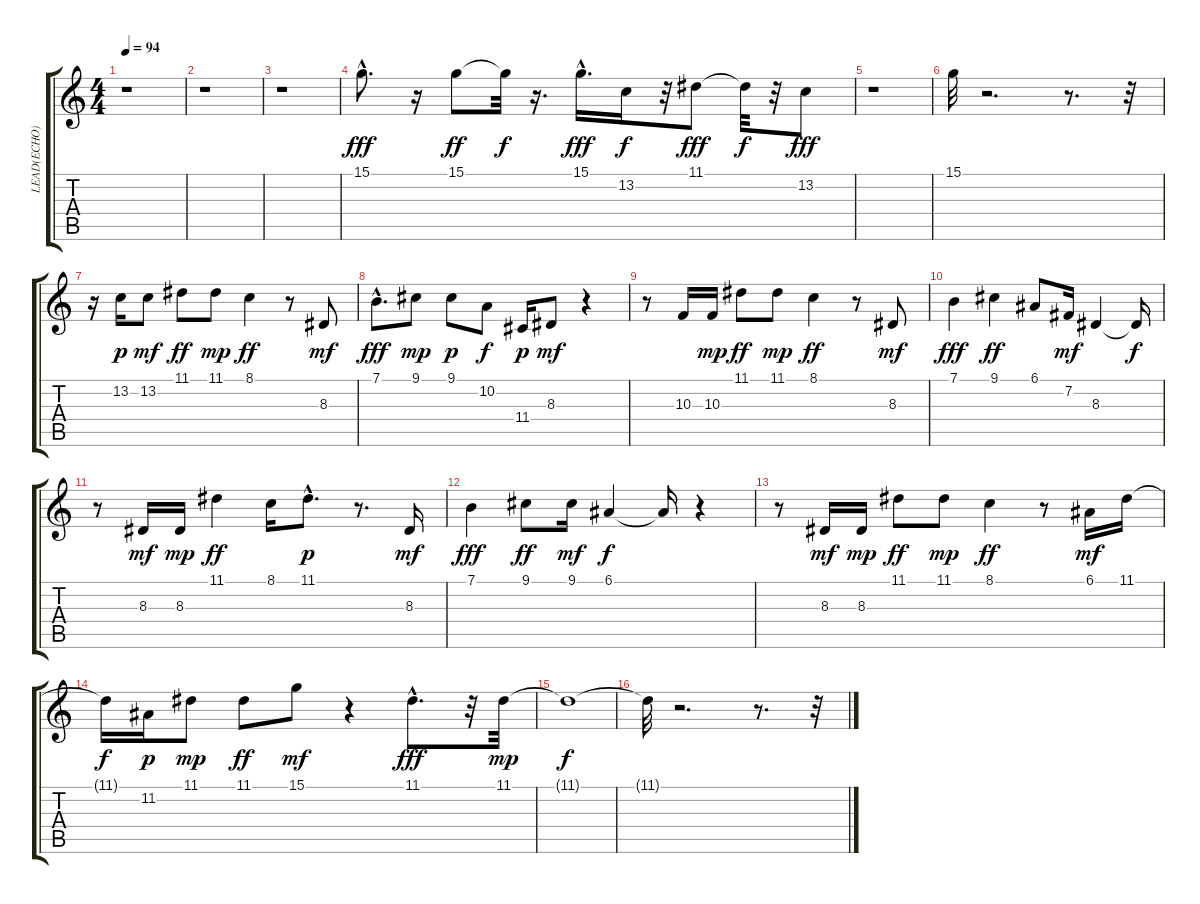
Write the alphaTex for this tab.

\track ("LEAD(ECHO)" "LEAD(ECHO)") {instrument rockorgan}
\staff {score tabs}
\tuning (E4 B3 G3 D3 A2 E2) {hide}
\ts (4 4)
\tempo 94
\clef g2
\ks c
r.1{dy ff} |
r.1 |
r.1 |
15.1{hac}.8{d dy fff} r.16 15.1.8{dy ff} 15.1{t}.32{dy f} r.16{d} 15.1{hac}.16{d dy fff} 13.2.16{dy f} r.32 11.1.8{dy fff} 11.1{t}.32{dy f} r.32 13.2.8{dy fff} |
r.1 |
15.1.32 r.2{d} r.8{d} r.32 |
r.16 13.2.16{dy p} 13.2.8{dy mf} 11.1.8{dy ff} 11.1.8{dy mp} 8.1.4{dy ff} r.8 8.3.8{dy mf} |
7.1{hac}.8{d dy fff} 9.1.8{dy mp} 9.1.8{dy p} 10.2.8{dy f} 11.4.16{dy p} 8.3.8{dy mf} r.4 |
r.8 10.3.16 10.3.16{dy mp} 11.1.8{dy ff} 11.1.8{dy mp} 8.1.4{dy ff} r.8 8.3.8{dy mf} |
7.1.4{dy fff} 9.1.4{dy ff} 6.1.8 7.2.16{dy mf} 8.3.4 8.3{t}.16{dy f} |
r.8 8.3.16{dy mf} 8.3.16{dy mp} 11.1.4{dy ff} 8.1.16 11.1{hac}.8{d dy p} r.8{d} 8.3.16{dy mf} |
7.1.4{dy fff} 9.1.8{dy ff} 9.1.16{dy mf} 6.1.4{dy f} 6.1{t}.16 r.4 |
r.8 8.3.16{dy mf} 8.3.16{dy mp} 11.1.8{dy ff} 11.1.8{dy mp} 8.1.4{dy ff} r.8 6.1.16{dy mf} 11.1.16 |
11.1{t}.16{dy f} 11.2.16{dy p} 11.1.8{dy mp} 11.1.8{dy ff} 15.1.8{dy mf} r.4 11.1{hac}.8{d dy fff} r.32 11.1.32{dy mp} |
11.1{t}.1{dy f} |
11.1{t}.32 r.2{d} r.8{d} r.32
